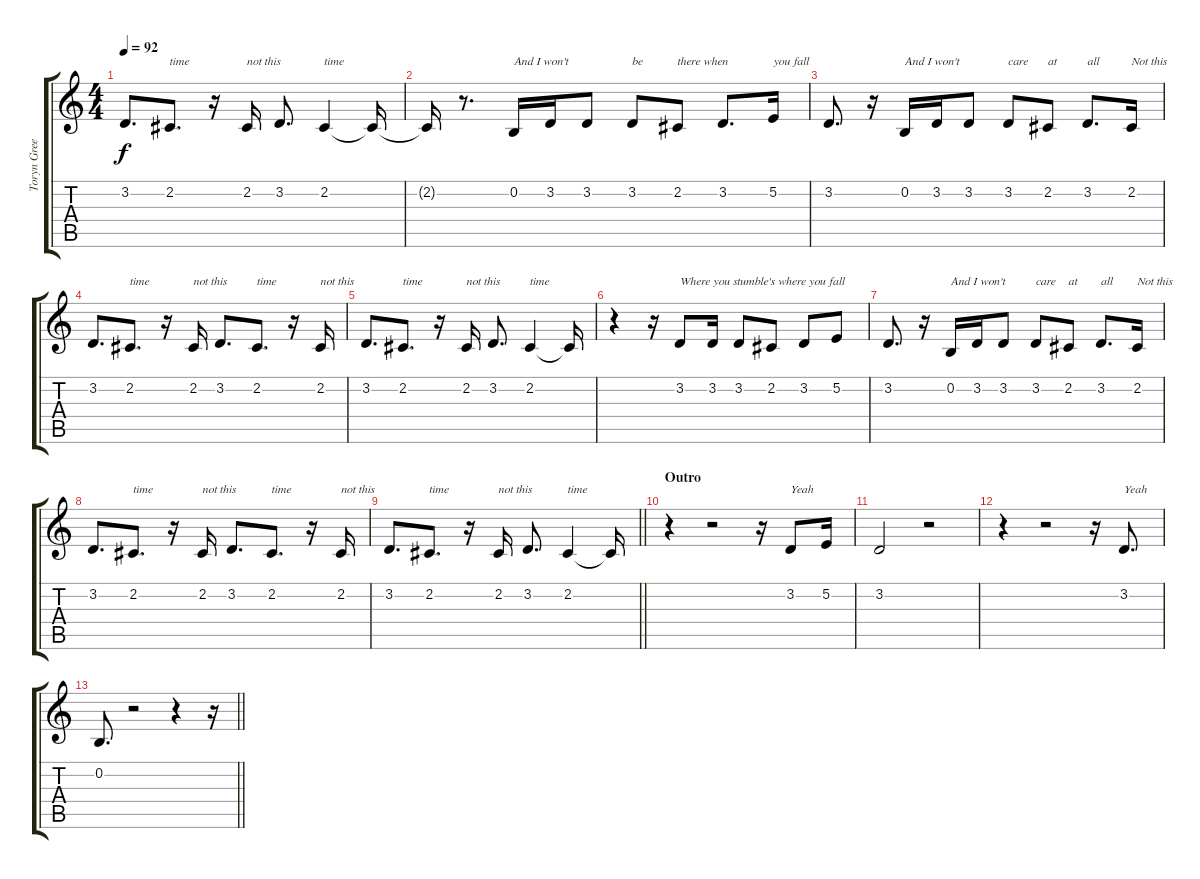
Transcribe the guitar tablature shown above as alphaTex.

\track ("Toryn Green (Vocals)" "Toryn Gree") {instrument violin}
\staff {score tabs}
\tuning (E4 B3 G3 D3 A2 D2) {hide}
\ts (4 4)
\tempo 92
\clef g2
\ks c
3.2.8{d dy f} 2.2.8{d txt "time"} r.16 2.2.16{txt "not this"} 3.2.8{d} 2.2.4{txt "time"} 2.2{t}.16 |
2.2{t}.16 r.8{d} 0.2.16{txt "And I won't"} 3.2.16 3.2.8 3.2.8{txt "be"} 2.2.8{txt "there when"} 3.2.8{d} 5.2.16{txt "you fall"} |
3.2.8{d} r.16 0.2.16{txt "And I won't"} 3.2.16 3.2.8 3.2.8{txt "care"} 2.2.8{txt "at"} 3.2.8{d txt "all"} 2.2.16{txt "Not this"} |
3.2.8{d} 2.2.8{d txt "time"} r.16 2.2.16{txt "not this"} 3.2.8{d} 2.2.8{d txt "time"} r.16 2.2.16{txt "not this"} |
3.2.8{d} 2.2.8{d txt "time"} r.16 2.2.16{txt "not this"} 3.2.8{d} 2.2.4{txt "time"} 2.2{t}.16 |
r.4 r.16 3.2.8{txt "Where you stumble's where you fall"} 3.2.16 3.2.8 2.2.8 3.2.8 5.2.8 |
3.2.8{d} r.16 0.2.16{txt "And I won't"} 3.2.16 3.2.8 3.2.8{txt "care"} 2.2.8{txt "at"} 3.2.8{d txt "all"} 2.2.16{txt "Not this"} |
3.2.8{d} 2.2.8{d txt "time"} r.16 2.2.16{txt "not this"} 3.2.8{d} 2.2.8{d txt "time"} r.16 2.2.16{txt "not this"} |
\barLineRight lightlight
3.2.8{d} 2.2.8{d txt "time"} r.16 2.2.16{txt "not this"} 3.2.8{d} 2.2.4{txt "time"} 2.2{t}.16 |
\section ("" "Outro")
r.4 r.2 r.16 3.2.8{txt "Yeah"} 5.2.16 |
3.2.2 r.2 |
r.4 r.2 r.16 3.2.8{d txt "Yeah"} |
\barLineRight lightlight
0.2.8{d} r.2 r.4 r.16
